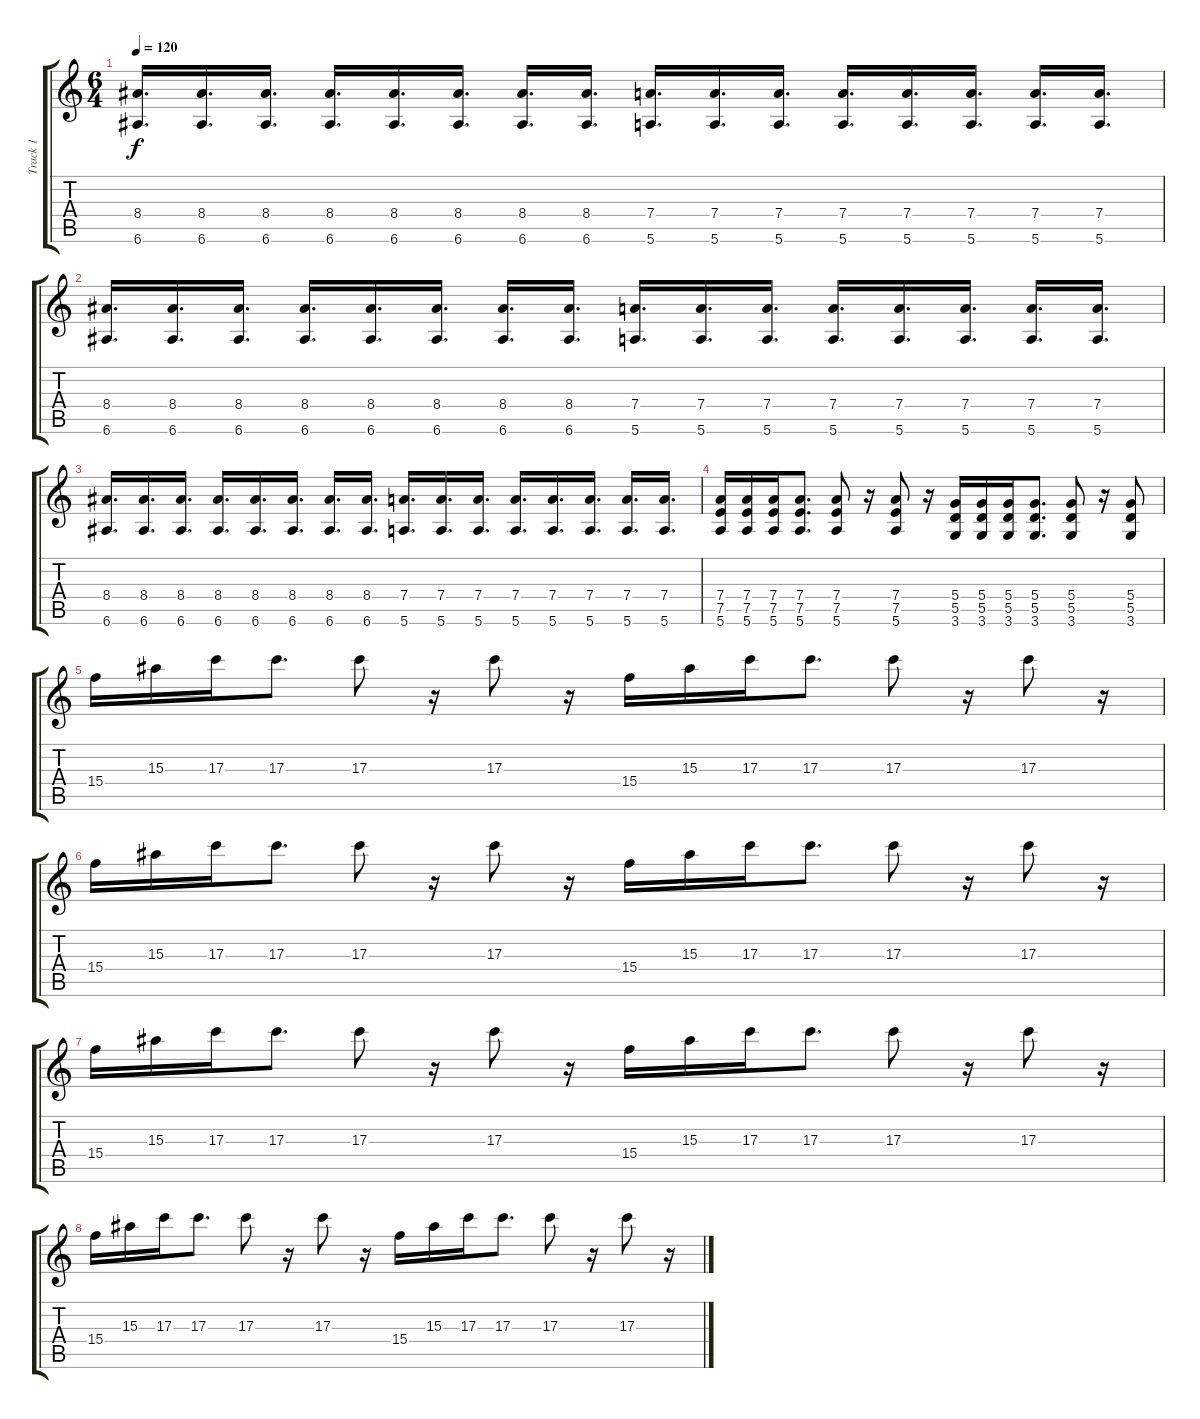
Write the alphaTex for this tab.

\track ("Track 1" "Track 1") {instrument overdrivenguitar}
\staff {score tabs}
\tuning (E4 B3 G3 D3 A2 E2) {hide}
\ts (6 4)
\tempo 120
\clef g2
\ks c
(8.4 6.6).16{d dy f} (8.4 6.6).16{d} (8.4 6.6).16{d} (8.4 6.6).16{d} (8.4 6.6).16{d} (8.4 6.6).16{d} (8.4 6.6).16{d} (8.4 6.6).16{d} (7.4 5.6).16{d} (7.4 5.6).16{d} (7.4 5.6).16{d} (7.4 5.6).16{d} (7.4 5.6).16{d} (7.4 5.6).16{d} (7.4 5.6).16{d} (7.4 5.6).16{d} |
(8.4 6.6).16{d} (8.4 6.6).16{d} (8.4 6.6).16{d} (8.4 6.6).16{d} (8.4 6.6).16{d} (8.4 6.6).16{d} (8.4 6.6).16{d} (8.4 6.6).16{d} (7.4 5.6).16{d} (7.4 5.6).16{d} (7.4 5.6).16{d} (7.4 5.6).16{d} (7.4 5.6).16{d} (7.4 5.6).16{d} (7.4 5.6).16{d} (7.4 5.6).16{d} |
(8.4 6.6).16{d} (8.4 6.6).16{d} (8.4 6.6).16{d} (8.4 6.6).16{d} (8.4 6.6).16{d} (8.4 6.6).16{d} (8.4 6.6).16{d} (8.4 6.6).16{d} (7.4 5.6).16{d} (7.4 5.6).16{d} (7.4 5.6).16{d} (7.4 5.6).16{d} (7.4 5.6).16{d} (7.4 5.6).16{d} (7.4 5.6).16{d} (7.4 5.6).16{d} |
(7.4 7.5 5.6).16 (7.4 7.5 5.6).16 (7.4 7.5 5.6).16 (7.4 7.5 5.6).8{d} (7.4 7.5 5.6).8 r.16 (7.4 7.5 5.6).8 r.16 (5.4 5.5 3.6).16 (5.4 5.5 3.6).16 (5.4 5.5 3.6).16 (5.4 5.5 3.6).8{d} (5.4 5.5 3.6).8 r.16 (5.4 5.5 3.6).8 |
15.4.16 15.3.16 17.3.16 17.3.8{d} 17.3.8 r.16 17.3.8 r.16 15.4.16 15.3.16 17.3.16 17.3.8{d} 17.3.8 r.16 17.3.8 r.16 |
15.4.16 15.3.16 17.3.16 17.3.8{d} 17.3.8 r.16 17.3.8 r.16 15.4.16 15.3.16 17.3.16 17.3.8{d} 17.3.8 r.16 17.3.8 r.16 |
15.4.16 15.3.16 17.3.16 17.3.8{d} 17.3.8 r.16 17.3.8 r.16 15.4.16 15.3.16 17.3.16 17.3.8{d} 17.3.8 r.16 17.3.8 r.16 |
15.4.16 15.3.16 17.3.16 17.3.8{d} 17.3.8 r.16 17.3.8 r.16 15.4.16 15.3.16 17.3.16 17.3.8{d} 17.3.8 r.16 17.3.8 r.16
